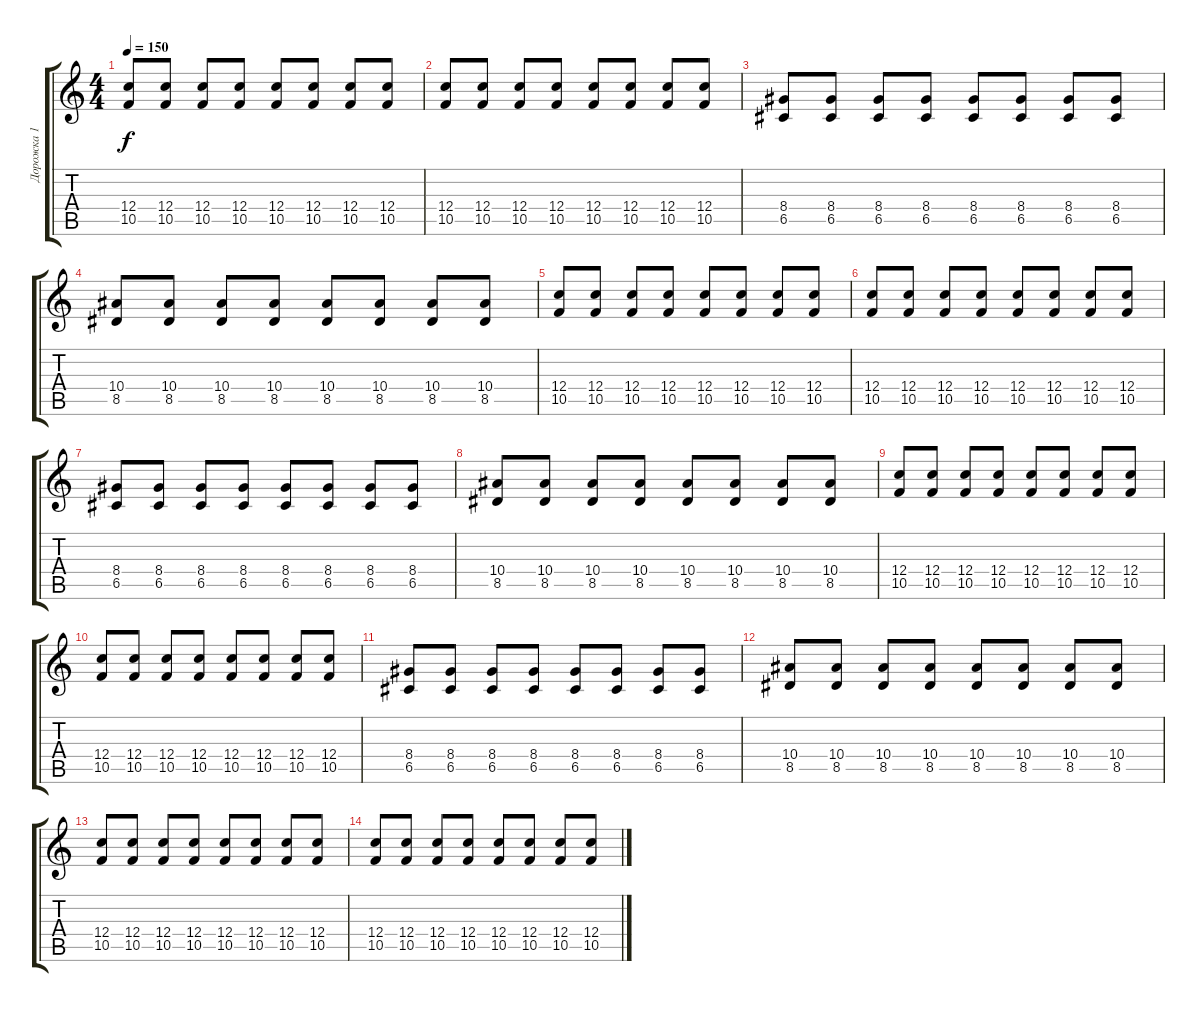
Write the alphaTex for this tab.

\track ("Дорожка 1" "Дорожка 1") {instrument distortionguitar}
\staff {score tabs}
\tuning (D4 A3 F3 C3 G2 C2) {hide}
\ts (4 4)
\tempo 150
\clef g2
\ks c
(12.4 10.5).8{dy f} (12.4 10.5).8 (12.4 10.5).8 (12.4 10.5).8 (12.4 10.5).8 (12.4 10.5).8 (12.4 10.5).8 (12.4 10.5).8 |
(12.4 10.5).8 (12.4 10.5).8 (12.4 10.5).8 (12.4 10.5).8 (12.4 10.5).8 (12.4 10.5).8 (12.4 10.5).8 (12.4 10.5).8 |
(8.4 6.5).8 (8.4 6.5).8 (8.4 6.5).8 (8.4 6.5).8 (8.4 6.5).8 (8.4 6.5).8 (8.4 6.5).8 (8.4 6.5).8 |
(10.4 8.5).8 (10.4 8.5).8 (10.4 8.5).8 (10.4 8.5).8 (10.4 8.5).8 (10.4 8.5).8 (10.4 8.5).8 (10.4 8.5).8 |
(12.4 10.5).8 (12.4 10.5).8 (12.4 10.5).8 (12.4 10.5).8 (12.4 10.5).8 (12.4 10.5).8 (12.4 10.5).8 (12.4 10.5).8 |
(12.4 10.5).8 (12.4 10.5).8 (12.4 10.5).8 (12.4 10.5).8 (12.4 10.5).8 (12.4 10.5).8 (12.4 10.5).8 (12.4 10.5).8 |
(8.4 6.5).8 (8.4 6.5).8 (8.4 6.5).8 (8.4 6.5).8 (8.4 6.5).8 (8.4 6.5).8 (8.4 6.5).8 (8.4 6.5).8 |
(10.4 8.5).8 (10.4 8.5).8 (10.4 8.5).8 (10.4 8.5).8 (10.4 8.5).8 (10.4 8.5).8 (10.4 8.5).8 (10.4 8.5).8 |
(12.4 10.5).8 (12.4 10.5).8 (12.4 10.5).8 (12.4 10.5).8 (12.4 10.5).8 (12.4 10.5).8 (12.4 10.5).8 (12.4 10.5).8 |
(12.4 10.5).8 (12.4 10.5).8 (12.4 10.5).8 (12.4 10.5).8 (12.4 10.5).8 (12.4 10.5).8 (12.4 10.5).8 (12.4 10.5).8 |
(8.4 6.5).8 (8.4 6.5).8 (8.4 6.5).8 (8.4 6.5).8 (8.4 6.5).8 (8.4 6.5).8 (8.4 6.5).8 (8.4 6.5).8 |
(10.4 8.5).8 (10.4 8.5).8 (10.4 8.5).8 (10.4 8.5).8 (10.4 8.5).8 (10.4 8.5).8 (10.4 8.5).8 (10.4 8.5).8 |
(12.4 10.5).8 (12.4 10.5).8 (12.4 10.5).8 (12.4 10.5).8 (12.4 10.5).8 (12.4 10.5).8 (12.4 10.5).8 (12.4 10.5).8 |
(12.4 10.5).8 (12.4 10.5).8 (12.4 10.5).8 (12.4 10.5).8 (12.4 10.5).8 (12.4 10.5).8 (12.4 10.5).8 (12.4 10.5).8
